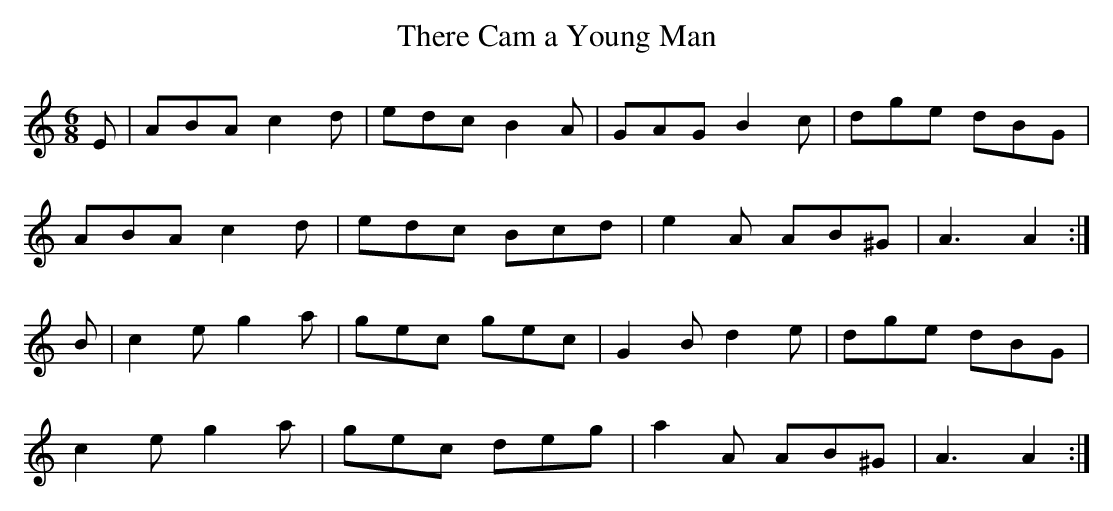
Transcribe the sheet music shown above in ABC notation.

X:1
T:There Cam a Young Man
M:6/8
L:1/8
K:Am
E | ABA c2d | edc B2A | GAG B2c  | dge dBG |
    ABA c2d | edc Bcd | e2A AB^G | A3  A2 :|
B | c2e g2a | gec gec | G2B d2e  | dge dBG |
    c2e g2a | gec deg | a2A AB^G | A3  A2 :|
